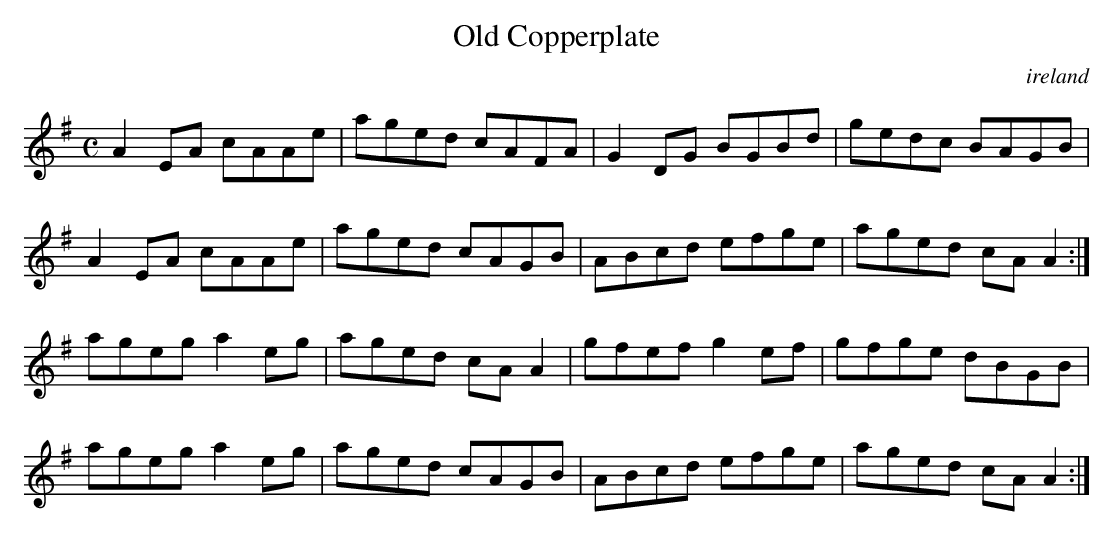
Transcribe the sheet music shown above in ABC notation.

X:1
T:Old Copperplate
O:ireland
M:C
L:1/8
K:A Dorian
A2EA cAAe|aged cAFA|G2DG BGBd|gedc BAGB|!
A2EA cAAe|aged cAGB|ABcd efge|aged cAA2:|!
ageg a2eg|aged cAA2|gfef g2ef|gfge dBGB|!
ageg a2eg|aged cAGB|ABcd efge|aged cAA2:|!
